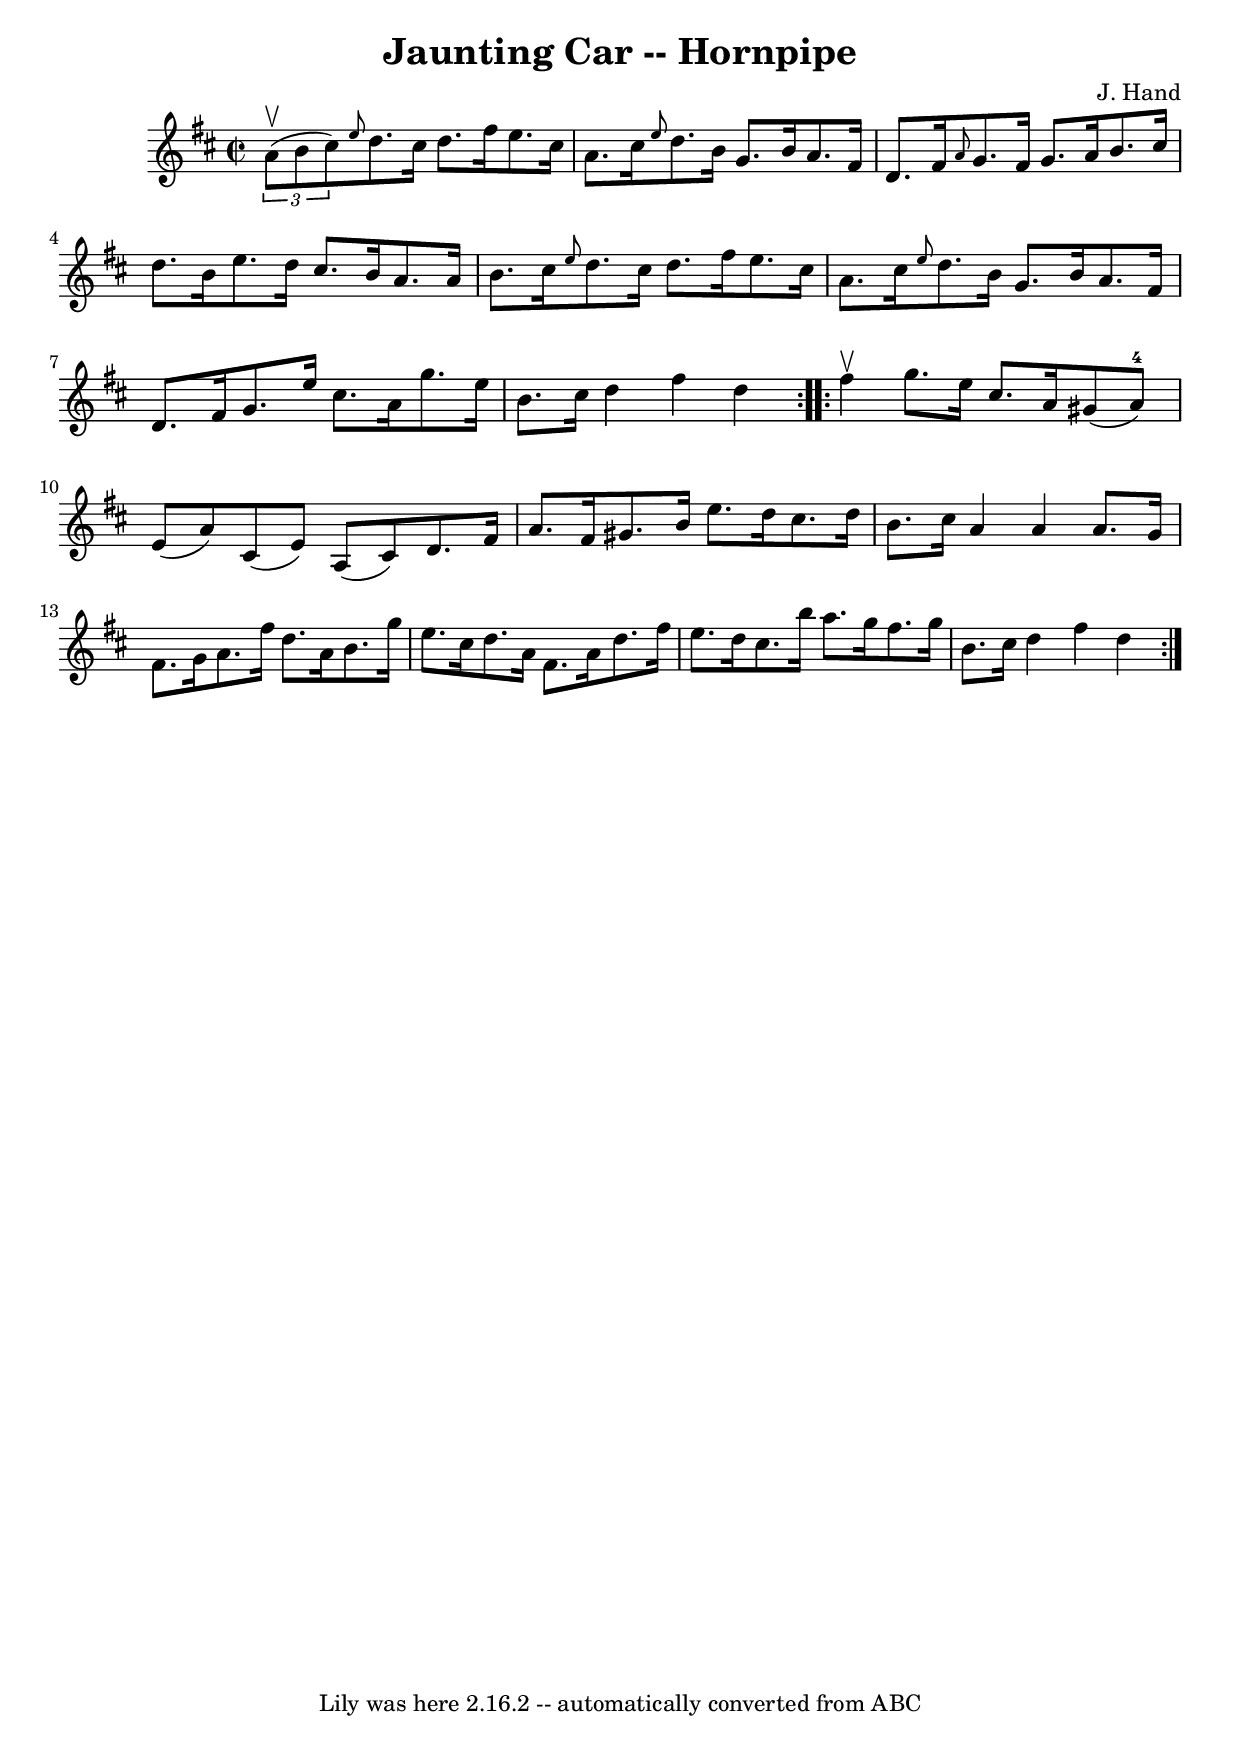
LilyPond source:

\version "2.16.2"
\include "Mammoth.ily"
\header {
	%% book = "Cole's 1000 Fiddle Tunes"
	composer = "J. Hand"
	crossRefNumber = "1"
	footnotes = ""
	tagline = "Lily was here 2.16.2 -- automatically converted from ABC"
	title = "Jaunting Car -- Hornpipe"
}
voicedefault =  {


\repeat volta 2 {
\override Staff.TimeSignature #'style = #'C
 \time 2/2 
\key d \major   \times 2/3 { a'8 (^\upbow b'8 cis''8) } 
|
 \grace { e''8  } d''8. cis''16 d''8. fis''16 e''8.    
cis''16 a'8. cis''16  |
 \grace { e''8  } d''8. b'16    
g'8. b'16 a'8. fis'16 d'8. fis'16  |
     \grace { a'8  
} g'8. fis'16 g'8. a'16 b'8. cis''16 d''8. b'16  
|
 e''8. d''16 cis''8. b'16 a'8. a'16 b'8. cis''16 
 |
     \grace { e''8  } d''8. cis''16 d''8. fis''16    
e''8. cis''16 a'8. cis''16  |
 \grace { e''8  } d''8.    
b'16 g'8. b'16 a'8. fis'16 d'8. fis'16  |
 g'8.    
e''16 cis''8. a'16 g''8. e''16 b'8. cis''16  |
 d''4  
 fis''4 d''4  }     \repeat volta 2 { fis''4^\upbow |
 g''8.    
e''16 cis''8. a'16 gis'8 (a'8-4) e'8 (a'8) |
   
cis'8 (e'8) a8 (cis'8) d'8. fis'16 a'8. fis'16  
|
 gis'8. b'16 e''8. d''16 cis''8. d''16 b'8.    
cis''16  |
 a'4 a'4 a'8. g'16 fis'8. g'16  |
     
a'8. fis''16 d''8. a'16 b'8. g''16 e''8. cis''16  |
 
 d''8. a'16 fis'8. a'16 d''8. fis''16 e''8. d''16  
|
 cis''8. b''16 a''8. g''16 fis''8. g''16 b'8.    
cis''16  |
 d''4 fis''4 d''4  }   
}

\score{
    <<

	\context Staff="default"
	{
	    \voicedefault 
	}

    >>
	\layout {
	}
	\midi {}
}
